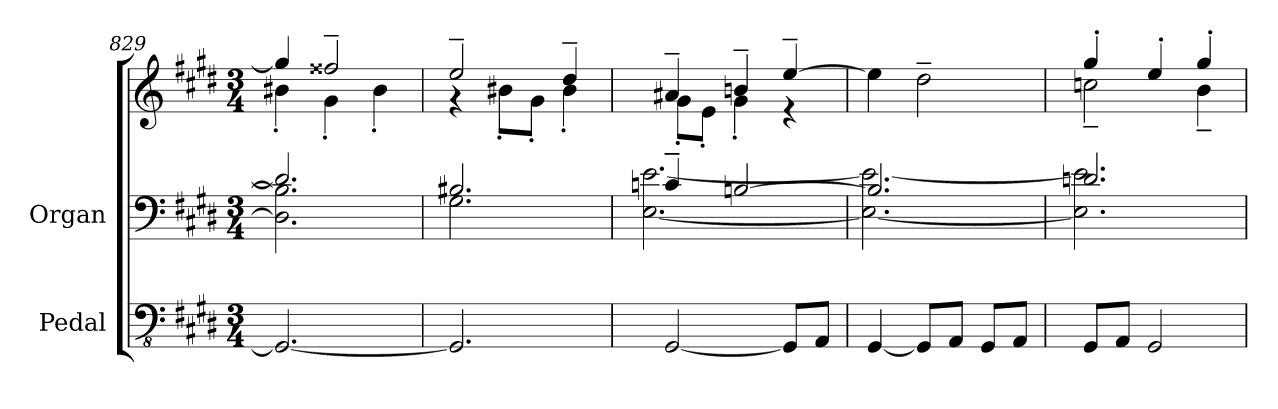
**kern	**kern	**kern
*part2	*part1	*part1
*staff3	*staff2	*staff1
*I"Pedal	*I"Organ	*
*clefFv4	*clefF4	*clefG2
*k[f#c#g#d#]	*k[f#c#g#d#]	*k[f#c#g#d#]
*M3/4	*M3/4	*M3/4
=829	=829	=829
*	*^	*^
2.GGG#/_	2.d#/]	2.D#\] 2.B#\]	4gg#/]	4b#X'\
.	.	.	2ff##X~/	4g#'\
.	.	.	.	4b#'\
!!LO:PB:g=z	!!
=830	=830	=830	=830	=830
2.GGG#/]	2.B#X/	2.G#\	2ee~/	4r
.	.	.	.	8b#X'\L
.	.	.	.	8g#'\J
.	.	.	4dd#~/	4b#'\
=831	=831	=831	=831	=831
[2GGG#/	4cn~/	[2.E\ [2.e\	4a#X~/	8g#'\L
.	.	.	.	8e'\J
.	[2Bn/	.	4bn~/	4g#'\
8GGG#/L]	.	.	[4ee~/	4r
8AAA/J	.	.	.	.
*	*	*	*v	*v
=832	=832	=832	=832
[4GGG#/	2.B/]	2.E\_ 2.e\_	4ee\]
8GGG#/L]	.	.	2dd#~\
8AAA/J	.	.	.
8GGG#/L	.	.	.
8AAA/J	.	.	.
=833	=833	=833	=833
*	*	*	*^
8GGG#/L	2.dn/	2.E\] 2.e\]	4gg#'/	2ccn~\
8AAA/J	.	.	.	.
2GGG#/	.	.	4ee'/	.
.	.	.	4gg#'/	4b~\
*	*v	*v	*	*
*	*	*v	*v
=	=	=
*-	*-	*-
